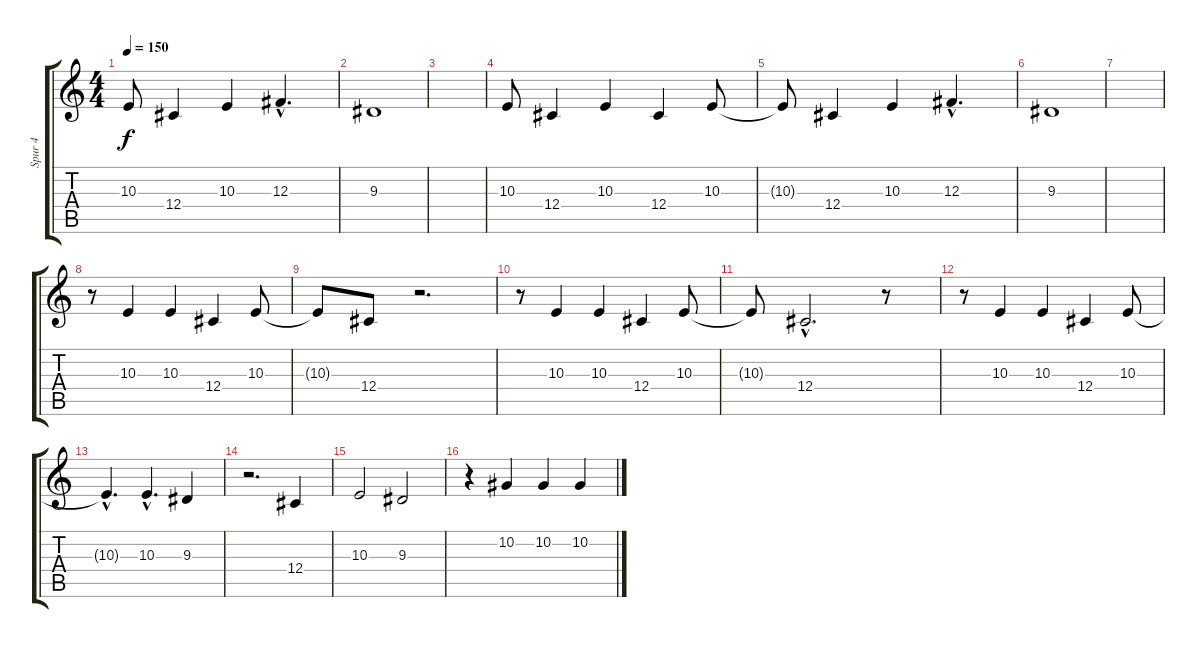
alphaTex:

\track ("Spur 4" "Spur 4") {instrument violin}
\staff {score tabs}
\tuning (Eb4 Bb3 Gb3 Db3 Ab2 Eb2) {hide}
\ts (4 4)
\tempo 150
\clef g2
\ks c
10.3{t}.8{dy f} 12.4.4 10.3.4 12.3{hac}.4{d} |
9.3.1 |
|
10.3.8 12.4.4 10.3.4 12.4.4 10.3.8 |
10.3{t}.8 12.4.4 10.3.4 12.3{hac}.4{d} |
9.3.1 |
|
r.8 10.3.4 10.3.4 12.4.4 10.3.8 |
10.3{t}.8 12.4.8 r.2{d} |
r.8 10.3.4 10.3.4 12.4.4 10.3.8 |
10.3{t}.8 12.4{hac}.2{d} r.8 |
r.8 10.3.4 10.3.4 12.4.4 10.3.8 |
10.3{hac t}.4{d} 10.3{hac}.4{d} 9.3.4 |
r.2{d} 12.4.4 |
10.3.2 9.3.2 |
r.4 10.2.4 10.2.4 10.2.4
